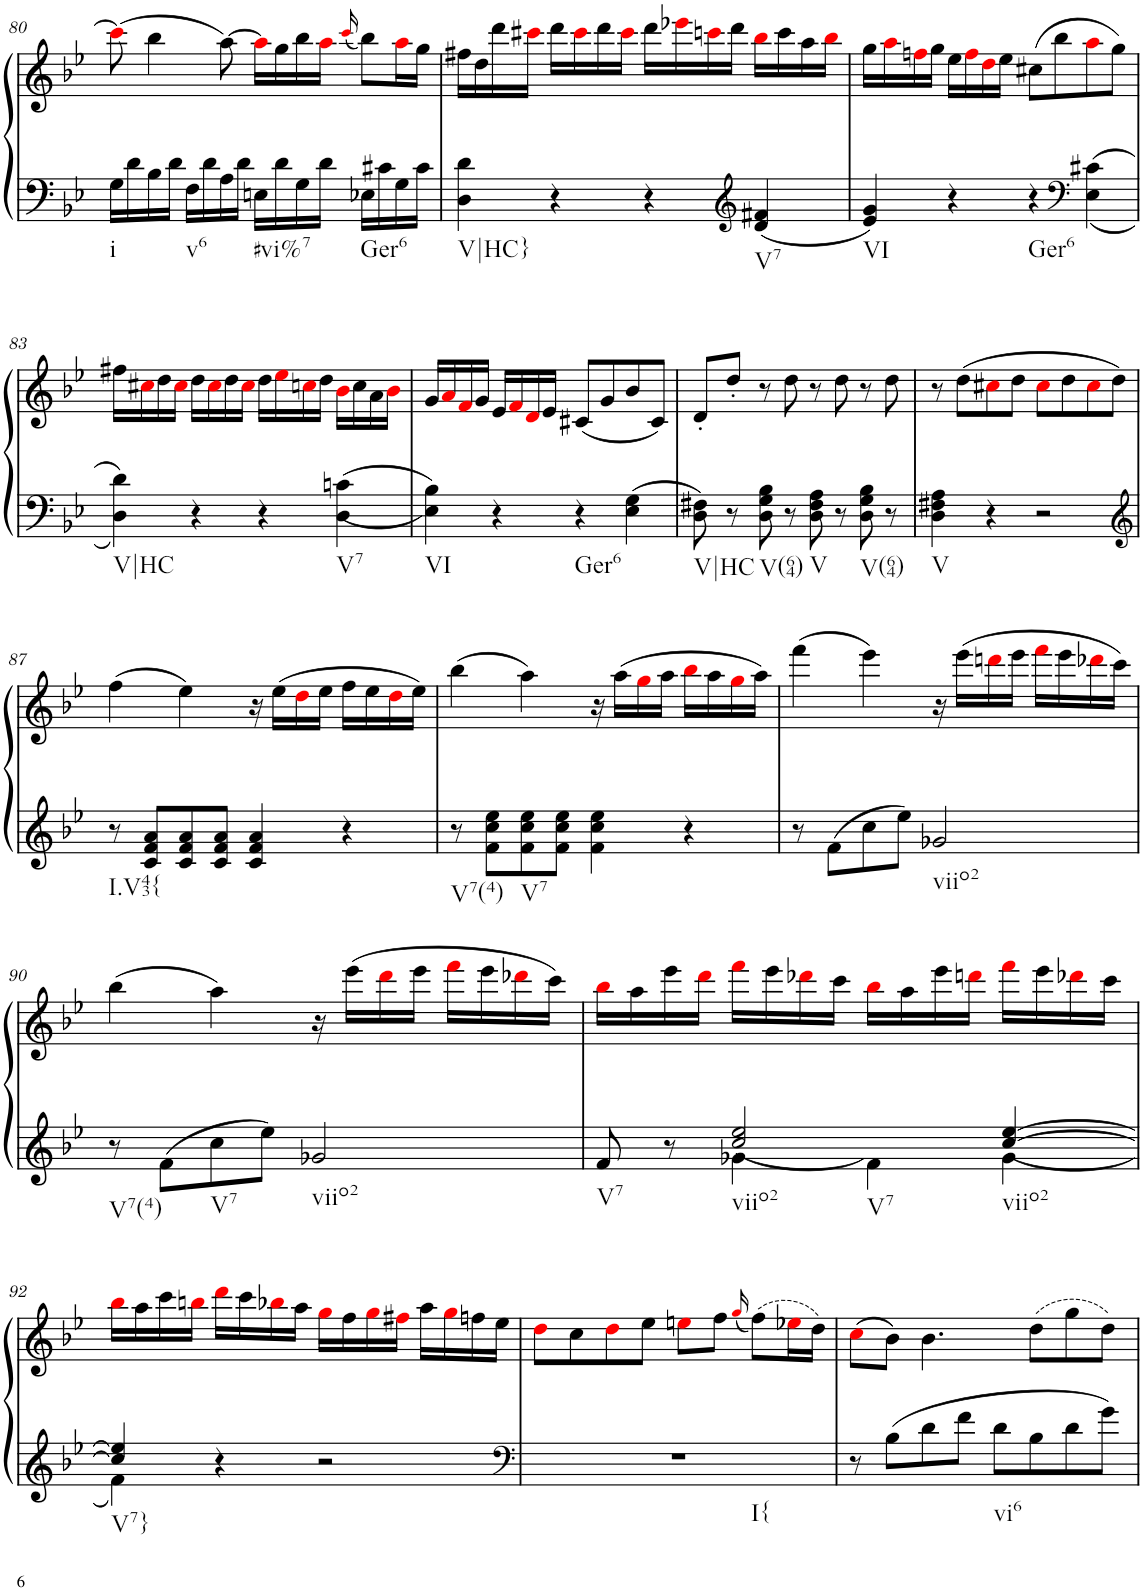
**kern	**kern
*part1	*part1
*staff2	*staff1
*I"Piano, Piano right	*
*I'Pno.	*
!!LO:PB:g=z
*clefF4	*clefG2
*k[b-e-]	*k[b-e-]
*M4/4	*M4/4
*met(c)	*met(c)
=80	=80
!LO:TX:b:t=i	!
16G\LL	(8ccci\]
16d\	.
16B-\	4bb-\
16d\JJ	.
!LO:TX:b:t=v6	!
16F\LL	.
16d\	.
16A\	[8aa\)
16d\JJ	.
!LO:TX:b:t=#vi%7	!
16En\LL	16aai\LL]
16d\	16gg\
16G\	16bb-\
16d\JJ	16aai\JJ
.	(16qccci/
!LO:TX:b:t=Ger6	!
16E-X\LL	8bb-\L)
16c#X\	.
16G\	16aai\L
16c#\JJ	16gg\JJ
=81	=81
!LO:TX:b:t=V|HC}	!
4D\ 4d\	16ff#X\LL
.	16dd\
.	16ddd\
.	16ccc#Xi\JJ
4r	16ddd\LL
.	16ccc#i\
.	16ddd\
.	16ccc#i\JJ
4r	16ddd\LL
.	16eee-Xi\
.	16cccni\
.	16ddd\JJ
*clefG2	*
!LO:TX:b:t=V7	!
4d/ 4f#X/	16bb-i\LL
.	16ccc\
.	16aa\
.	16bb-i\JJ
=82	=82
!LO:TX:b:t=VI	!
4e-/ 4g/	16gg\LL
.	16aai\
.	16ffni\
.	16gg\JJ
4r	16ee-\LL
.	16ffi\
.	16ddi\
.	16ee-\JJ
!LO:TX:b:t=Ger6	!
4r	(8cc#X\L
.	8bb-\
*clefF4	*
4E-\ 4c#X\	8aai\
.	8gg\J)
!!LO:LB:g=z
=83	=83
!LO:TX:b:t=V|HC	!
4D\ 4d\	16ff#X\LL
.	16cc#Xi\
.	16dd\
.	16cc#i\JJ
4r	16dd\LL
.	16cc#i\
.	16dd\
.	16cc#i\JJ
4r	16dd\LL
.	16ee-i\
.	16ccni\
.	16dd\JJ
!LO:TX:b:t=V7	!
4D\ 4cn\	16b-i\LL
.	16cc\
.	16a\
.	16b-i\JJ
=84	=84
!LO:TX:b:t=VI	!
4E-\ 4B-\	16g/LL
.	16ai/
.	16fi/
.	16g/JJ
4r	16e-/LL
.	16fi/
.	16di/
.	16e-/JJ
!LO:TX:b:t=Ger6	!
4r	(8c#X/L
.	8g/
4E-\ 4G\	8b-/
.	8c#/J)
=85	=85
!LO:TX:b:t=V|HC	!
8D\ 8F#X\	8d'/L
8r	8dd'/J
!LO:TX:b:t=V(64)	!
8D\ 8G\ 8B-\	8r
8r	8dd\
!LO:TX:b:t=V	!
8D\ 8F#\ 8A\	8r
8r	8dd\
!LO:TX:b:t=V(64)	!
8D\ 8G\ 8B-\	8r
8r	8dd\
=86	=86
!LO:TX:b:t=V	!
4D\ 4F#X\ 4A\	8r
.	(8dd\L
4r	8cc#Xi\
.	8dd\J
2r	8cc#i\L
.	8dd\
.	8cc#i\
.	8dd\J)
!!LO:LB:g=z
=87	=87
*clefG2	*
!LO:TX:b:t=I.V43{	!
8r	(4ff\
8c/ 8f/ 8a/L	.
8c/ 8f/ 8a/	4ee-\)
8c/ 8f/ 8a/J	.
4c/ 4f/ 4a/	16r
.	(16ee-\LL
.	16ddi\
.	16ee-\JJ
4r	16ff\LL
.	16ee-\
.	16ddi\
.	16ee-\JJ)
=88	=88
!LO:TX:b:t=V7(4)	!
8r	(4bb-\
8f\ 8cc\ 8ee-\L	.
!LO:TX:b:t=V7	!
8f\ 8cc\ 8ee-\	4aa\)
8f\ 8cc\ 8ee-\J	.
4f\ 4cc\ 4ee-\	16r
.	(16aa\LL
.	16ggi\
.	16aa\JJ
4r	16bb-i\LL
.	16aa\
.	16ggi\
.	16aa\JJ)
=89	=89
8r	(4fff\
8f\L	.
8cc\	4eee-\)
8ee-\J	.
!LO:TX:b:t=viio2	!
2g-X/	16r
.	(16eee-\LL
.	16dddni\
.	16eee-\JJ
.	16fffi\LL
.	16eee-\
.	16ddd-Xi\
.	16ccc\JJ)
!!LO:LB:g=z
=90	=90
!LO:TX:b:t=V7(4)	!
8r	(4bb-\
8f\L	.
!LO:TX:b:t=V7	!
8cc\	4aa\)
8ee-\J	.
!LO:TX:b:t=viio2	!
2g-X/	16r
.	(16eee-\LL
.	16dddi\
.	16eee-\JJ
.	16fffi\LL
.	16eee-\
.	16ddd-Xi\
.	16ccc\JJ)
=91	=91
*^	*
!LO:TX:b:t=V7	!	!
8f/	4ryy	16bb-i\LL
.	.	16aa\
8r	.	16eee-\
.	.	16dddi\JJ
!LO:TX:b:t=viio2	!	!
!LO:TX:b:t=V7	!	!
2cc/ 2ee-/	4g-X\	16fffi\LL
.	.	16eee-\
.	.	16ddd-Xi\
.	.	16ccc\JJ
.	4f\	16bb-i\LL
.	.	16aa\
.	.	16eee-\
.	.	16dddni\JJ
!LO:TX:b:t=viio2	!	!
[4cc/ [4ee-/	4g-\	16fffi\LL
.	.	16eee-\
.	.	16ddd-Xi\
.	.	16ccc\JJ
!!LO:LB:g=z
=92	=92	=92
!LO:TX:b:t=V7}	!	!
4cc/] 4ee-/]	4f\	16bb-i\LL
.	.	16aa\
.	.	16ccc\
.	.	16bbni\JJ
4r	2.ryy	16dddi\LL
.	.	16ccc\
.	.	16bb-Xi\
.	.	16aa\JJ
2r	.	16ggi\LL
.	.	16ff\
.	.	16ggi\
.	.	16ff#Xi\JJ
.	.	16aa\LL
.	.	16ggi\
.	.	16ffn\
.	.	16ee-\JJ
*v	*v	*
=93	=93
*clefF4	*
!LO:TX:b:t=I{	!
1r	8ddi\L
.	8cc\
.	8ddi\
.	8ee-\J
.	8eeni\L
.	8ff\J
.	(16qggi/
.	(8ff\L)
.	16ee-Xi\L
.	16dd\JJ)
=94	=94
8r	(8cci\L
8B-\L	8b-\J)
8d\	4.b-\
8f\J	.
!LO:TX:b:t=vi6	!
8d\L	.
8B-\	(8dd\L
8d\	8gg\
8g\J	8dd\J)
=	=
*-	*-
